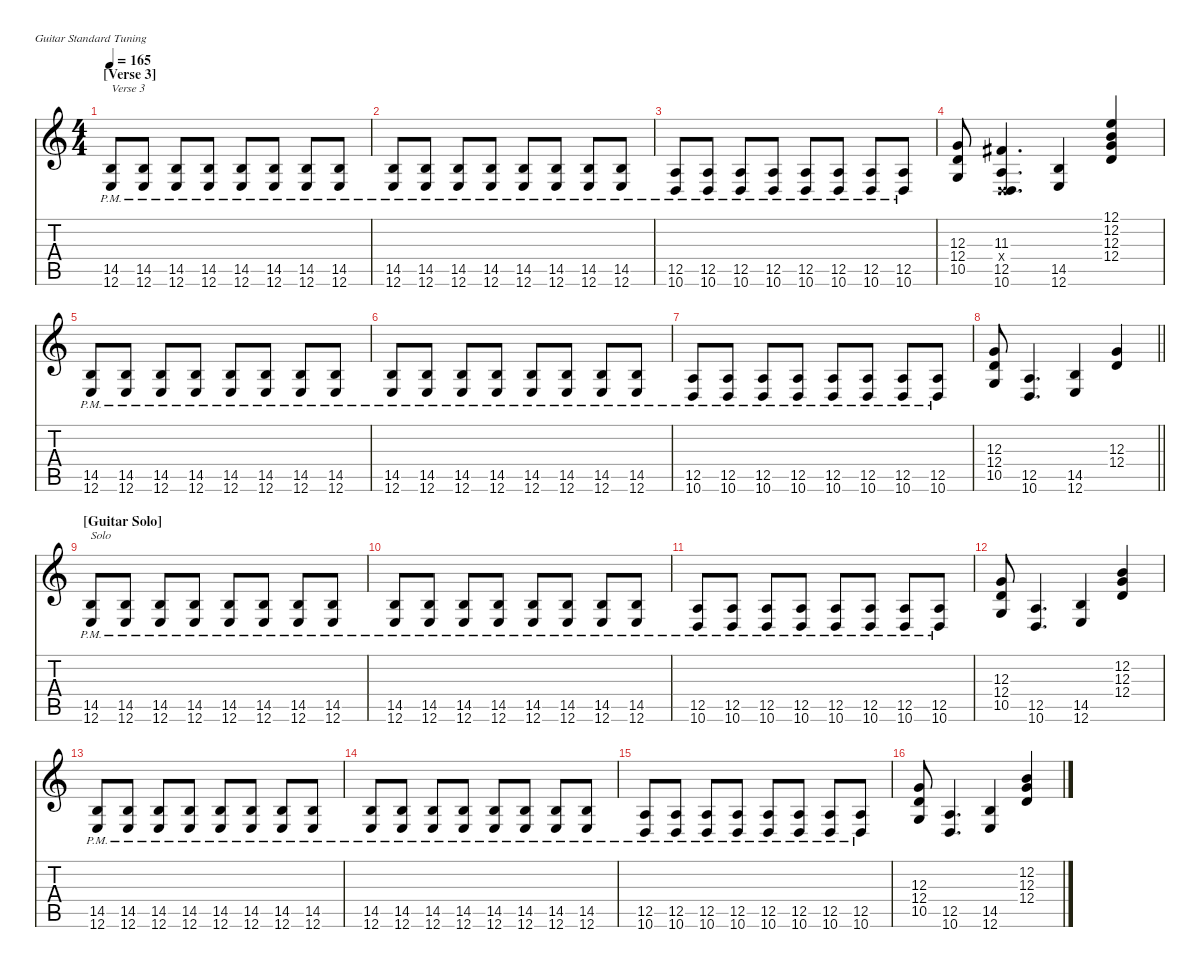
\defaultSystemsLayout 4
\hideDynamics
\bracketExtendMode nobrackets
\singleTrackTrackNamePolicy hidden
\multiTrackTrackNamePolicy hidden
\firstSystemTrackNameMode fullname
\firstSystemTrackNameOrientation horizontal
\otherSystemsTrackNameOrientation horizontal
\track ("rhythm guitar 2" "led.synth.") {instrument lead1square}
\staff {score tabs}
\tuning (E4 B3 G3 D3 A2 E2)
\ts (4 4)
\section ("" "[Verse 3]")
\tempo 165
\clef g2
\ks c
(14.5{pm} 12.6).8{txt "Verse 3" dy f beam Up} (14.5{pm} 12.6).8{beam Up} (14.5{pm} 12.6).8{beam Up} (14.5{pm} 12.6).8{beam Up} (14.5{pm} 12.6).8{beam Up} (14.5{pm} 12.6).8{beam Up} (14.5{pm} 12.6).8{beam Up} (14.5{pm} 12.6).8{beam Up} |
(14.5{pm} 12.6).8{beam Up} (14.5{pm} 12.6).8{beam Up} (14.5{pm} 12.6).8{beam Up} (14.5{pm} 12.6).8{beam Up} (14.5{pm} 12.6).8{beam Up} (14.5{pm} 12.6).8{beam Up} (14.5{pm} 12.6).8{beam Up} (14.5{pm} 12.6).8{beam Up} |
(12.5{pm} 10.6).8{beam Up} (12.5{pm} 10.6).8{beam Up} (12.5{pm} 10.6).8{beam Up} (12.5{pm} 10.6).8{beam Up} (12.5{pm} 10.6).8{beam Up} (12.5{pm} 10.6).8{beam Up} (12.5{pm} 10.6).8{beam Up} (12.5{pm} 10.6).8{beam Up} |
(12.3 12.4 10.5).8{beam Up} (11.3{acc #} 0.4{x} 12.5 10.6).4{d beam Up} (14.5 12.6).4{beam Up} (12.1 12.2 12.3 12.4).4{beam Up} |
(14.5{pm} 12.6).8{beam Up} (14.5{pm} 12.6).8{beam Up} (14.5{pm} 12.6).8{beam Up} (14.5{pm} 12.6).8{beam Up} (14.5{pm} 12.6).8{beam Up} (14.5{pm} 12.6).8{beam Up} (14.5{pm} 12.6).8{beam Up} (14.5{pm} 12.6).8{beam Up} |
(14.5{pm} 12.6).8{beam Up} (14.5{pm} 12.6).8{beam Up} (14.5{pm} 12.6).8{beam Up} (14.5{pm} 12.6).8{beam Up} (14.5{pm} 12.6).8{beam Up} (14.5{pm} 12.6).8{beam Up} (14.5{pm} 12.6).8{beam Up} (14.5{pm} 12.6).8{beam Up} |
(12.5{pm} 10.6).8{beam Up} (12.5{pm} 10.6).8{beam Up} (12.5{pm} 10.6).8{beam Up} (12.5{pm} 10.6).8{beam Up} (12.5{pm} 10.6).8{beam Up} (12.5{pm} 10.6).8{beam Up} (12.5{pm} 10.6).8{beam Up} (12.5{pm} 10.6).8{beam Up} |
\barLineRight lightlight
(12.3 12.4 10.5).8{beam Up} (12.5 10.6).4{d beam Up} (14.5 12.6).4{beam Up} (12.3 12.4).4{beam Up} |
\section ("" "[Guitar Solo]")
(14.5{pm} 12.6).8{txt "Solo" beam Up} (14.5{pm} 12.6).8{beam Up} (14.5{pm} 12.6).8{beam Up} (14.5{pm} 12.6).8{beam Up} (14.5{pm} 12.6).8{beam Up} (14.5{pm} 12.6).8{beam Up} (14.5{pm} 12.6).8{beam Up} (14.5{pm} 12.6).8{beam Up} |
(14.5{pm} 12.6).8{beam Up} (14.5{pm} 12.6).8{beam Up} (14.5{pm} 12.6).8{beam Up} (14.5{pm} 12.6).8{beam Up} (14.5{pm} 12.6).8{beam Up} (14.5{pm} 12.6).8{beam Up} (14.5{pm} 12.6).8{beam Up} (14.5{pm} 12.6).8{beam Up} |
(12.5{pm} 10.6).8{beam Up} (12.5{pm} 10.6).8{beam Up} (12.5{pm} 10.6).8{beam Up} (12.5{pm} 10.6).8{beam Up} (12.5{pm} 10.6).8{beam Up} (12.5{pm} 10.6).8{beam Up} (12.5{pm} 10.6).8{beam Up} (12.5{pm} 10.6).8{beam Up} |
(12.3 12.4 10.5).8{beam Up} (12.5 10.6).4{d beam Up} (14.5 12.6).4{beam Up} (12.2 12.3 12.4).4{beam Up} |
(14.5{pm} 12.6).8{beam Up} (14.5{pm} 12.6).8{beam Up} (14.5{pm} 12.6).8{beam Up} (14.5{pm} 12.6).8{beam Up} (14.5{pm} 12.6).8{beam Up} (14.5{pm} 12.6).8{beam Up} (14.5{pm} 12.6).8{beam Up} (14.5{pm} 12.6).8{beam Up} |
(14.5{pm} 12.6).8{beam Up} (14.5{pm} 12.6).8{beam Up} (14.5{pm} 12.6).8{beam Up} (14.5{pm} 12.6).8{beam Up} (14.5{pm} 12.6).8{beam Up} (14.5{pm} 12.6).8{beam Up} (14.5{pm} 12.6).8{beam Up} (14.5{pm} 12.6).8{beam Up} |
(12.5{pm} 10.6).8{beam Up} (12.5{pm} 10.6).8{beam Up} (12.5{pm} 10.6).8{beam Up} (12.5{pm} 10.6).8{beam Up} (12.5{pm} 10.6).8{beam Up} (12.5{pm} 10.6).8{beam Up} (12.5{pm} 10.6).8{beam Up} (12.5{pm} 10.6).8{beam Up} |
(12.3 12.4 10.5).8{beam Up} (12.5 10.6).4{d beam Up} (14.5 12.6).4{beam Up} (12.2 12.3 12.4).4{beam Up}
